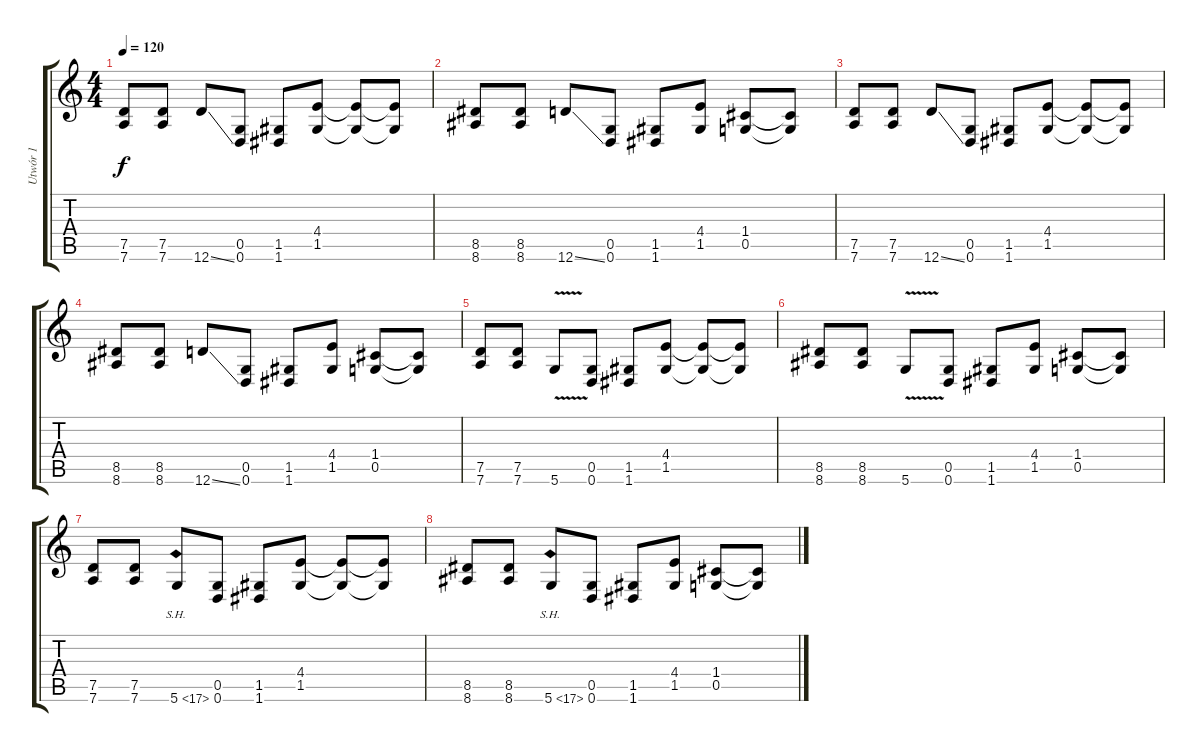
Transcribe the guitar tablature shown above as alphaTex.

\track ("Utwór 1" "Utwór 1") {instrument distortionguitar}
\staff {score tabs}
\tuning (D4 A3 F3 C3 G2 D2) {hide}
\ts (4 4)
\tempo 120
\clef g2
\ks c
(7.5 7.6).8{dy f instrument distortionguitar} (7.5 7.6).8 12.6{ss}.8 (0.5 0.6).8 (1.5 1.6).8 (4.4 1.5).8 (4.4{t} 1.5{t}).8 (4.4{t} 1.5{t}).8 |
(8.5 8.6).8 (8.5 8.6).8 12.6{ss}.8 (0.5 0.6).8 (1.5 1.6).8 (4.4 1.5).8 (1.4 0.5).8 (1.4{t} 0.5{t}).8 |
(7.5 7.6).8 (7.5 7.6).8 12.6{ss}.8 (0.5 0.6).8 (1.5 1.6).8 (4.4 1.5).8 (4.4{t} 1.5{t}).8 (4.4{t} 1.5{t}).8 |
(8.5 8.6).8 (8.5 8.6).8 12.6{ss}.8 (0.5 0.6).8 (1.5 1.6).8 (4.4 1.5).8 (1.4 0.5).8 (1.4{t} 0.5{t}).8 |
(7.5 7.6).8 (7.5 7.6).8 5.6{v}.8 (0.5 0.6).8 (1.5 1.6).8 (4.4 1.5).8 (4.4{t} 1.5{t}).8 (4.4{t} 1.5{t}).8 |
(8.5 8.6).8 (8.5 8.6).8 5.6{v}.8 (0.5 0.6).8 (1.5 1.6).8 (4.4 1.5).8 (1.4 0.5).8 (1.4{t} 0.5{t}).8 |
(7.5 7.6).8 (7.5 7.6).8 5.6{sh 12}.8 (0.5 0.6).8 (1.5 1.6).8 (4.4 1.5).8 (4.4{t} 1.5{t}).8 (4.4{t} 1.5{t}).8 |
(8.5 8.6).8 (8.5 8.6).8 5.6{sh 12}.8 (0.5 0.6).8 (1.5 1.6).8 (4.4 1.5).8 (1.4 0.5).8 (1.4{t} 0.5{t}).8
